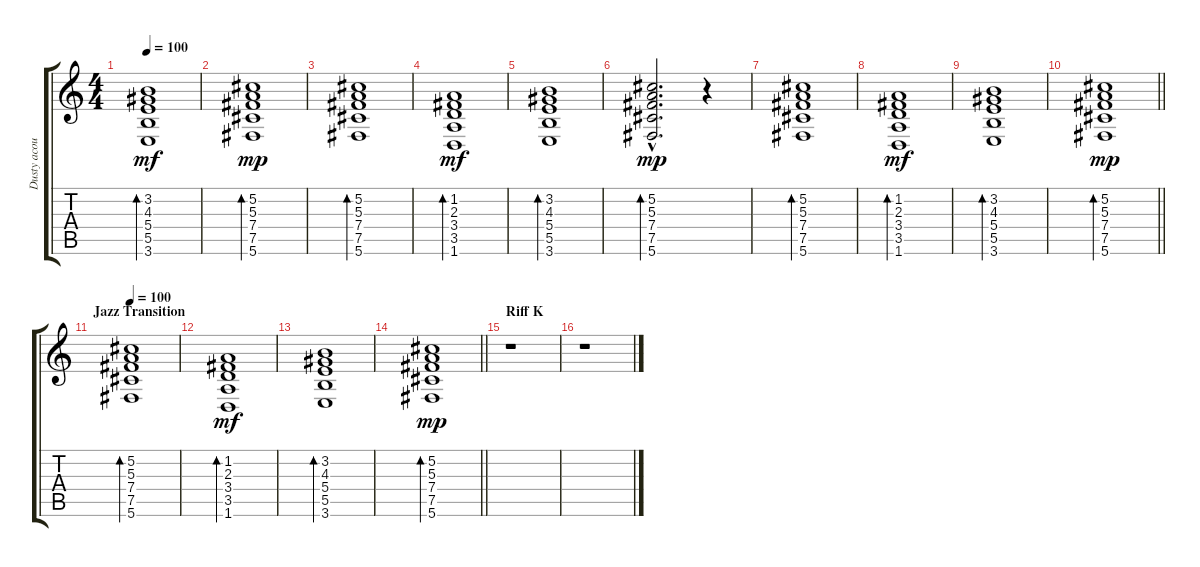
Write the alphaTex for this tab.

\track ("Dusty acoustic" "Dusty acou") {instrument acousticguitarsteel}
\staff {score tabs}
\tuning (Db4 Ab3 E3 B2 Gb2 Db2) {hide}
\ts (4 4)
\tempo 100
\clef g2
\ks c
(3.2 4.3 5.4 5.5 3.6).1{bd 60 dy mf} |
(5.2 5.3 7.4 7.5 5.6).1{bd 60 dy mp} |
(5.2 5.3 7.4 7.5 5.6).1{bd 60} |
(1.2 2.3 3.4 3.5 1.6).1{bd 60 dy mf} |
(3.2 4.3 5.4 5.5 3.6).1{bd 60} |
(5.2{hac} 5.3{hac} 7.4{hac} 7.5{hac} 5.6{hac}).2{d bd 60 dy mp} r.4 |
(5.2 5.3 7.4 7.5 5.6).1{bd 60} |
(1.2 2.3 3.4 3.5 1.6).1{bd 60 dy mf} |
(3.2 4.3 5.4 5.5 3.6).1{bd 60} |
\barLineRight lightlight
(5.2 5.3 7.4 7.5 5.6).1{bd 60 dy mp} |
\section ("" "Jazz Transition")
\tempo 100
(5.2 5.3 7.4 7.5 5.6).1{bd 60} |
(1.2 2.3 3.4 3.5 1.6).1{bd 60 dy mf} |
(3.2 4.3 5.4 5.5 3.6).1{bd 60} |
\barLineRight lightlight
(5.2 5.3 7.4 7.5 5.6).1{bd 60 dy mp} |
\section ("" "Riff K")
r.1 |
r.1
